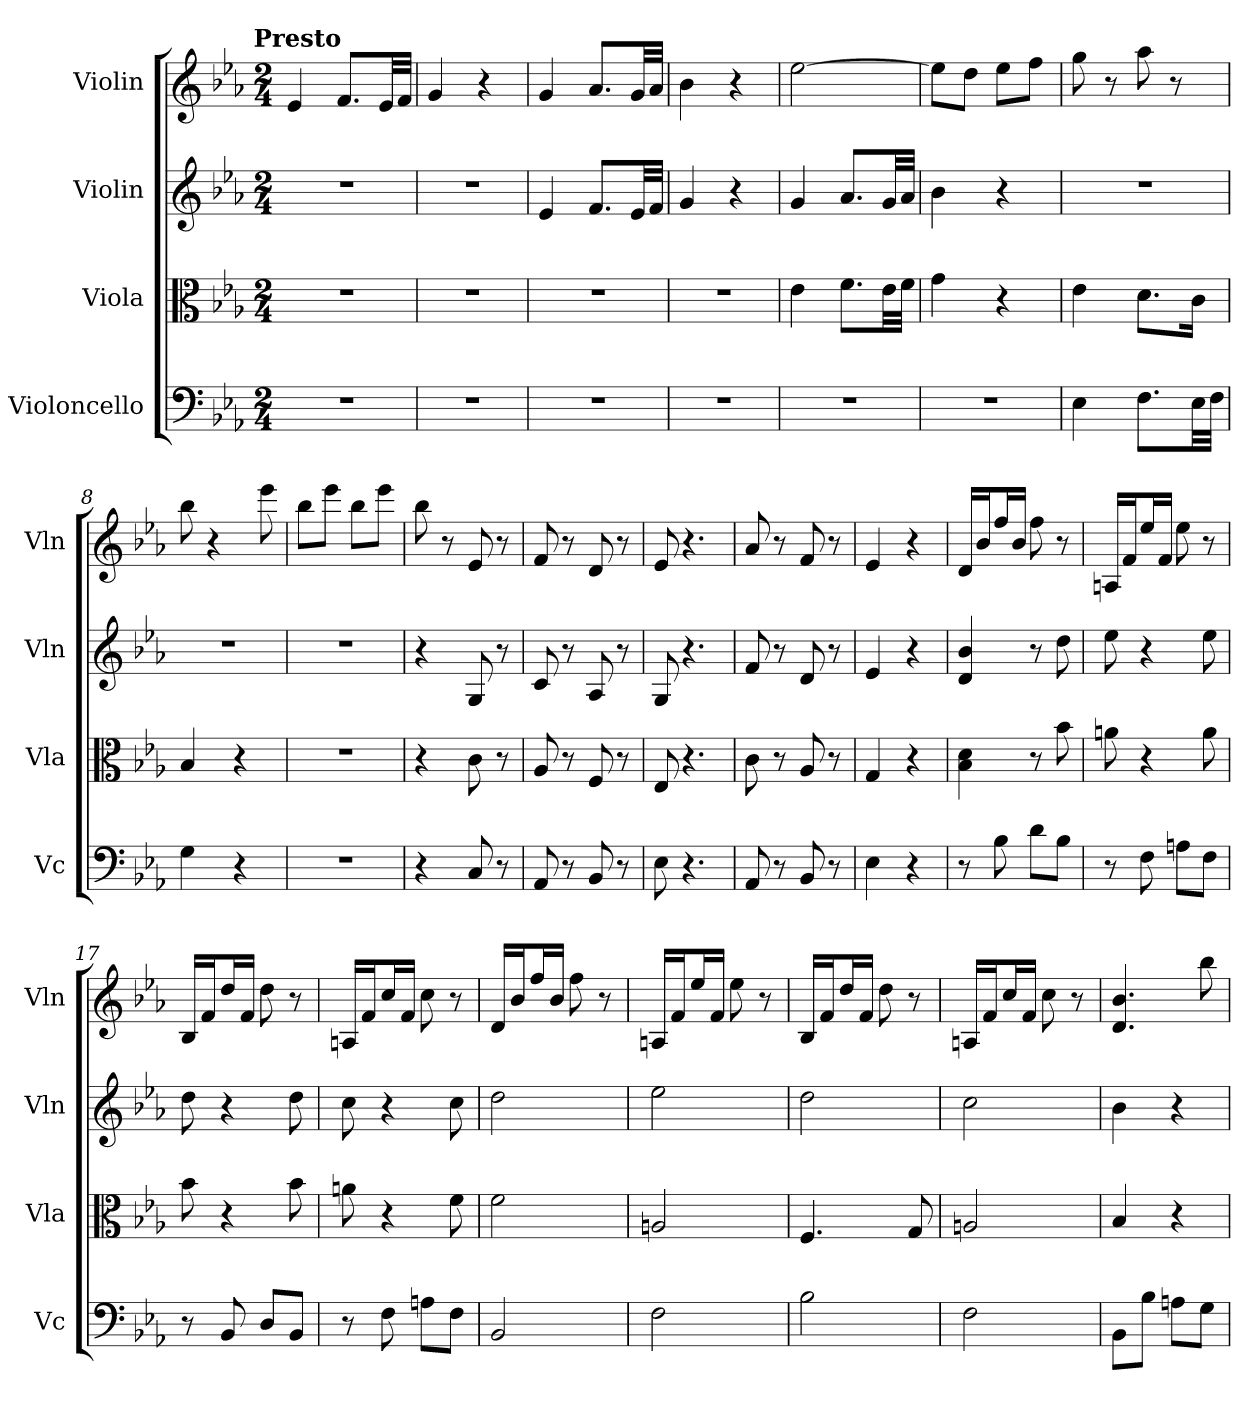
**kern	**kern	**kern	**kern
*part4	*part3	*part2	*part1
*staff4	*staff3	*staff2	*staff1
*I"Violoncello	*I"Viola	*I"Violin	*I"Violin
*I'Vc	*I'Vla	*I'Vln	*I'Vln
*clefF4	*clefC3	*	*
*k[b-e-a-]	*k[b-e-a-]	*k[b-e-a-]	*k[b-e-a-]
*E-:	*E-:	*E-:	*E-:
!!LO:TX:omd:t=Presto
*M2/4	*M2/4	*M2/4	*M2/4
*MM184	*MM184	*MM184	*MM184
=	=	=	=
2r	2r	2r	4e-
.	.	.	8.fL
.	.	.	32e-LL
.	.	.	32fJJJ
=2	=2	=2	=2
2r	2r	2r	4g
.	.	.	4r
=3	=3	=3	=3
2r	2r	4e-	4g
.	.	8.fL	8.a-L
.	.	32e-LL	32gLL
.	.	32fJJJ	32a-JJJ
=4	=4	=4	=4
2r	2r	4g	4b-
.	.	4r	4r
=5	=5	=5	=5
2r	4e-	4g	[2ee-
.	8.f\L	8.a-L	.
.	32e-\LL	32gLL	.
.	32f\JJJ	32a-JJJ	.
=6	=6	=6	=6
2r	4g	4b-	8ee-L]
.	.	.	8ddJ
.	4r	4r	8ee-L
.	.	.	8ffJ
=7	=7	=7	=7
4E-	4e-	2r	8gg
.	.	.	8r
8.F\L	8.d\L	.	8aa-
.	.	.	8r
32E-\LL	16c\Jk	.	.
32F\JJJ	.	.	.
=8	=8	=8	=8
4G	4B-	2r	8bb-
.	.	.	4r
4r	4r	.	.
.	.	.	8eee-
=9	=9	=9	=9
2r	2r	2r	8bb-L
.	.	.	8eee-J
.	.	.	8bb-L
.	.	.	8eee-J
=10	=10	=10	=10
4r	4r	4r	8bb-
.	.	.	8r
8C	8c	8G	8e-
8r	8r	8r	8r
=11	=11	=11	=11
8AA-	8A-	8c	8f
8r	8r	8r	8r
8BB-	8F	8A-	8d
8r	8r	8r	8r
=12	=12	=12	=12
8E-	8E-	8G	8e-
4.r	4.r	4.r	4.r
=13	=13	=13	=13
8AA-	8c	8f	8a-
8r	8r	8r	8r
8BB-	8A-	8d	8f
8r	8r	8r	8r
=14	=14	=14	=14
4E-	4G	4e-	4e-
4r	4r	4r	4r
=15	=15	=15	=15
8r	4B- 4d	4d 4b-	16dLL
.	.	.	16b-J
8B-	.	.	16ffL
.	.	.	16b-JJ
8d\L	8r	8r	8ff
8B-\J	8b-	8dd	8r
=16	=16	=16	=16
8r	8an	8ee-	16AnLL
.	.	.	16fJ
8F	4r	4r	16ee-L
.	.	.	16fJJ
8An\L	.	.	8ee-
8F\J	8a	8ee-	8r
=17	=17	=17	=17
8r	8b-	8dd	16B-LL
.	.	.	16fJ
8BB-	4r	4r	16ddL
.	.	.	16fJJ
8D/L	.	.	8dd
8BB-/J	8b-	8dd	8r
=18	=18	=18	=18
8r	8an	8cc	16AnLL
.	.	.	16fJ
8F	4r	4r	16ccL
.	.	.	16fJJ
8An\L	.	.	8cc
8F\J	8f	8cc	8r
=19	=19	=19	=19
2BB-	2f	2dd	16dLL
.	.	.	16b-J
.	.	.	16ffL
.	.	.	16b-JJ
.	.	.	8ff
.	.	.	8r
=20	=20	=20	=20
2F	2An	2ee-	16AnLL
.	.	.	16fJ
.	.	.	16ee-L
.	.	.	16fJJ
.	.	.	8ee-
.	.	.	8r
=21	=21	=21	=21
2B-	4.F	2dd	16B-LL
.	.	.	16fJ
.	.	.	16ddL
.	.	.	16fJJ
.	.	.	8dd
.	8G	.	8r
=22	=22	=22	=22
2F	2An	2cc	16AnLL
.	.	.	16fJ
.	.	.	16ccL
.	.	.	16fJJ
.	.	.	8cc
.	.	.	8r
=23	=23	=23	=23
8BB-\L	4B-	4b-	4.d 4.b-
8B-\J	.	.	.
8An\L	4r	4r	.
8G\J	.	.	8bb-
=	=	=	=
*-	*-	*-	*-
